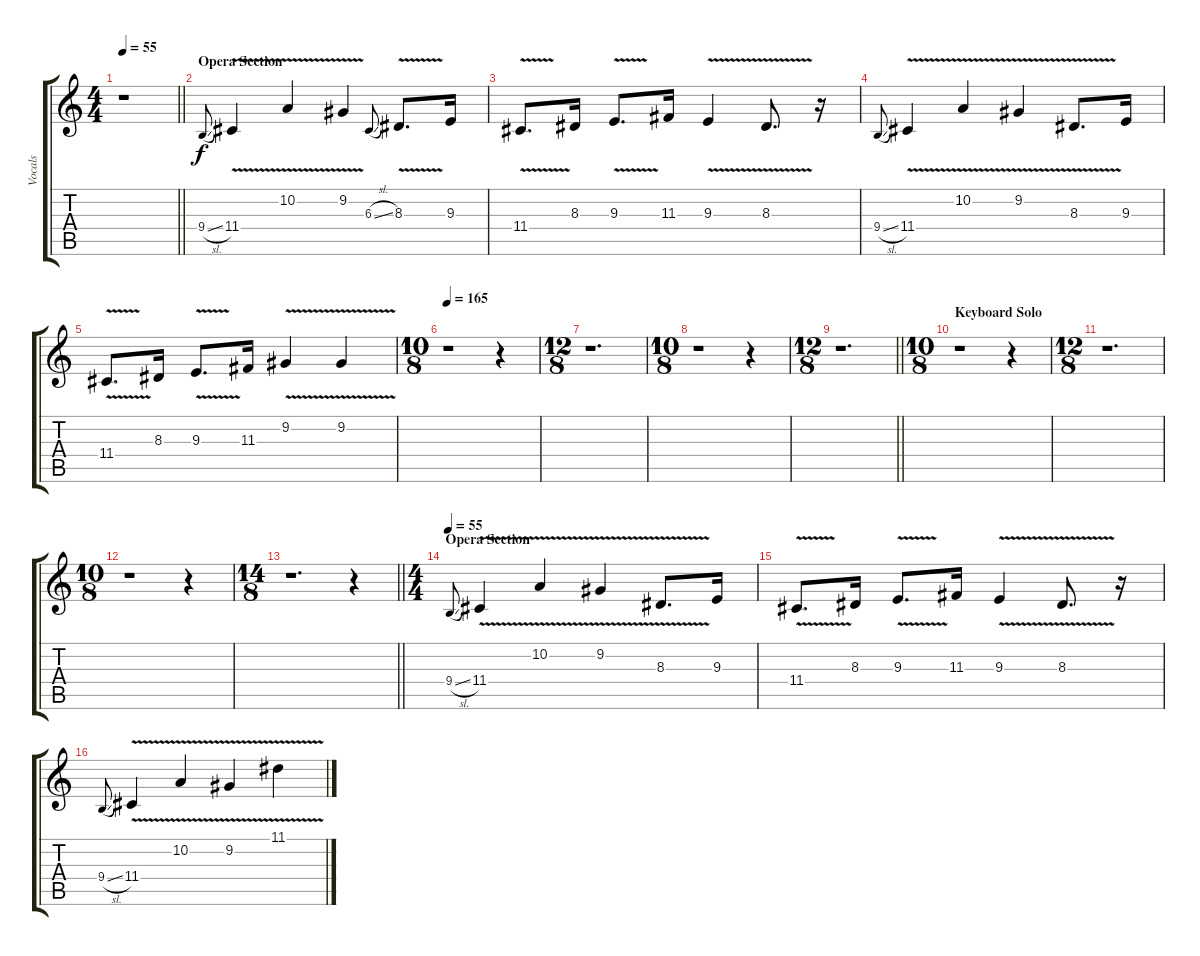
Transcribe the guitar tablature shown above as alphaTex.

\track ("Vocals" "Vocals") {instrument voiceoohs}
\staff {score tabs}
\tuning (E4 B3 G3 D3 A2 E2) {hide}
\ts (4 4)
\tempo 55
\clef g2
\barLineRight lightlight
\ks c
r.1{dy f} |
\section ("" "Opera Section")
9.4{sl}.8{gr onbeat} 11.4{v}.4 10.2{v}.4 9.2{v}.4 6.3{sl}.8{gr onbeat} 8.3{v}.8{d} 9.3.16 |
11.4{v}.8{d} 8.3.16 9.3{v}.8{d} 11.3.16 9.3{v}.4 8.3{v}.8{d} r.16 |
9.4{sl}.8{gr onbeat} 11.4{v}.4 10.2{v}.4 9.2{v}.4 8.3{v}.8{d} 9.3.16 |
11.4{v}.8{d} 8.3.16 9.3{v}.8{d} 11.3.16 9.2{v}.4 9.2{v}.4 |
\ts (10 8)
\tempo 165
r.1 r.4 |
\ts (12 8)
r.1{d} |
\ts (10 8)
r.1 r.4 |
\ts (12 8)
\barLineRight lightlight
r.1{d} |
\ts (10 8)
\section ("" "Keyboard Solo")
r.1 r.4 |
\ts (12 8)
r.1{d} |
\ts (10 8)
r.1 r.4 |
\ts (14 8)
\barLineRight lightlight
r.1{d} r.4 |
\ts (4 4)
\section ("" "Opera Section")
\tempo 55
9.4{sl}.8{gr onbeat} 11.4{v}.4 10.2{v}.4 9.2{v}.4 8.3{v}.8{d} 9.3.16 |
11.4{v}.8{d} 8.3.16 9.3{v}.8{d} 11.3.16 9.3{v}.4 8.3{v}.8{d} r.16 |
9.4{sl}.8{gr onbeat} 11.4{v}.4 10.2{v}.4 9.2{v}.4 11.1{v}.4
